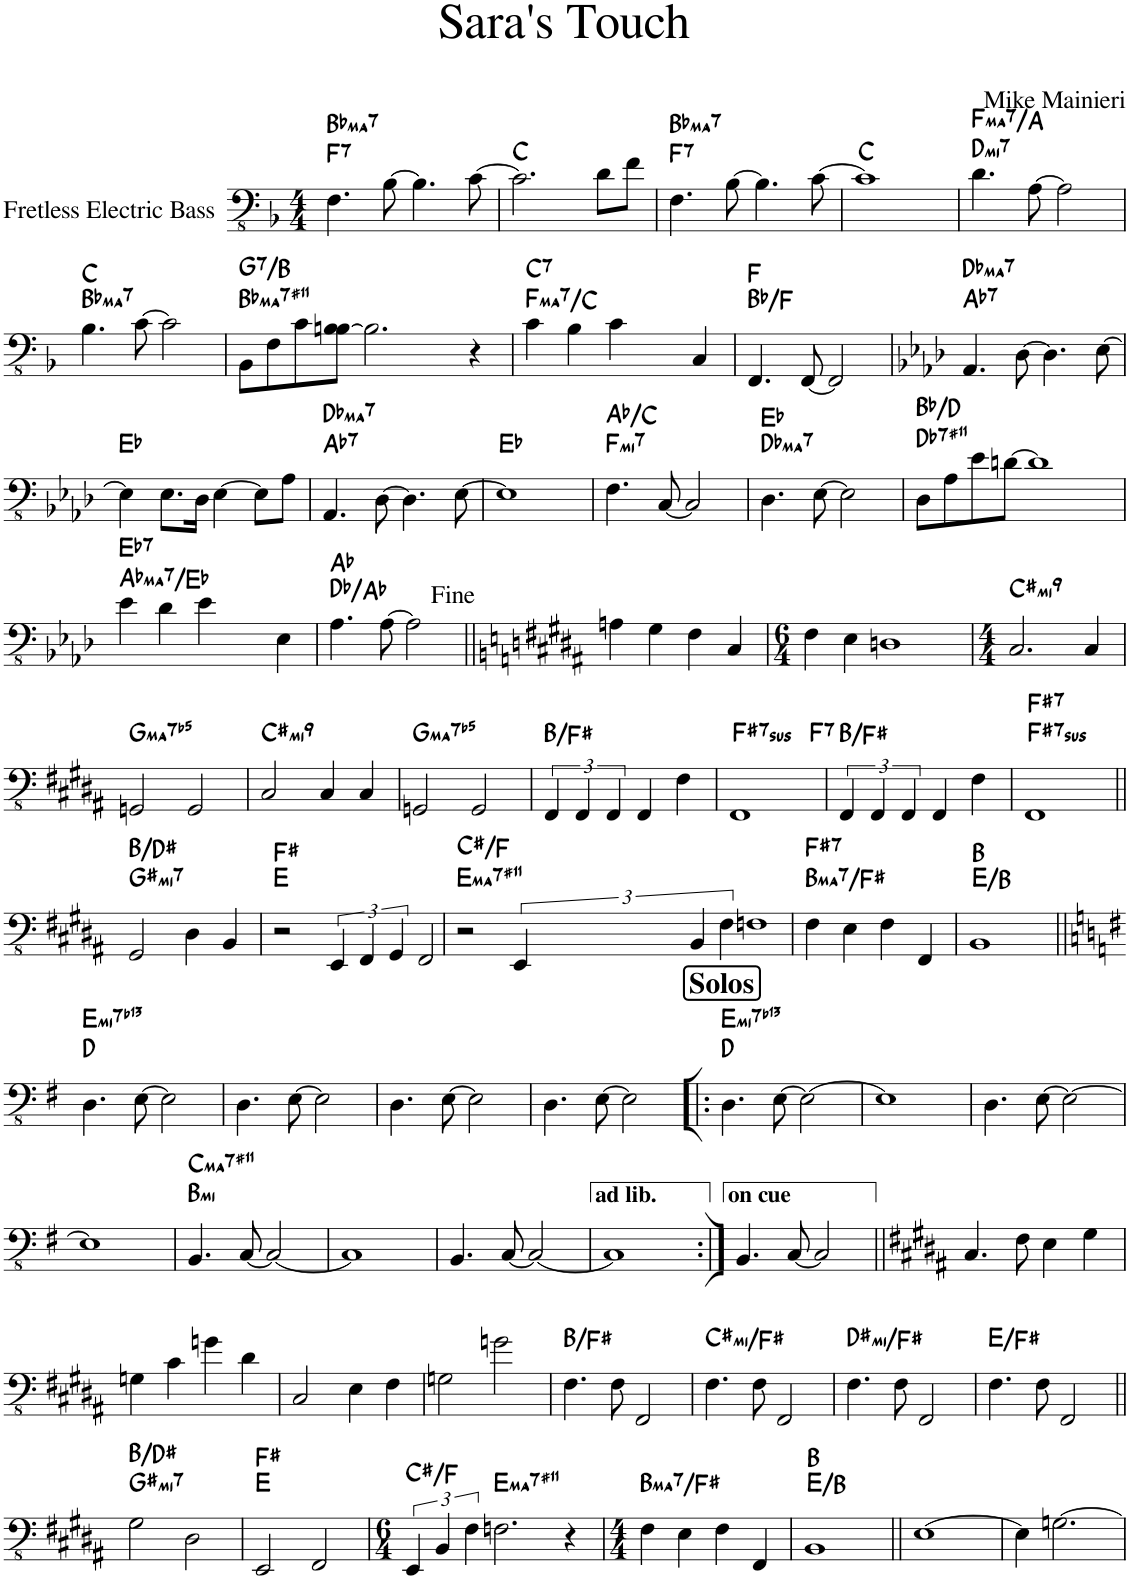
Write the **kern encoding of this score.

**kern	**harte
*part1	*part1
*staff1	*
*I"Fretless Electric Bass	*
*clefFv4	*
*k[b-]	*
*M4/4	*
=1	=1
!	!LO:H:n=1:kt=7
!	!LO:H:n=2:kt=ma7
4.FF\	F:7 Bb:maj7
[8BB-\	.
4.BB-\]	.
[8C\	.
=2	=2
2.C\]	C:maj
8D\L	.
8F\J	.
=3	=3
!	!LO:H:n=1:kt=7
!	!LO:H:n=2:kt=ma7
4.FF\	F:7 Bb:maj7
[8BB-\	.
4.BB-\]	.
[8C\	.
=4	=4
1C]	C:maj
=5	=5
!	!LO:H:n=1:kt=mi7
!	!LO:H:n=2:kt=ma7
4.D\	D:min7 F:maj7/3
[8AA\	.
2AA\]	.
!!LO:LB:g=z
=6	=6
!	!LO:H:n=1:kt=ma7
4.BB-\	Bb:maj7 C:maj
[8C\	.
2C\]	.
=7	=7
!	!LO:H:n=1:kt=ma7
!	!LO:H:n=2:kt=7
8BBB-\L	Bb:maj7(#11) G:7/3
8FF\	.
8C\	.
[8BBn\ 8BB\J	.
2BB\_	.
4ryy	.
4r	.
=8	=8
!	!LO:H:n=1:kt=ma7
!	!LO:H:n=2:kt=7
4C\	F:maj7/5 C:7
4BB\]	.
4BB-\	.
4C\	.
4CC/	.
=9	=9
4.FFF/	Bb:maj/5 F:maj
[8FFF/	.
2FFF/]	.
=10	=10
*k[b-e-a-d-]	*
!	!LO:H:n=1:kt=7
!	!LO:H:n=2:kt=ma7
4.AAA-/	Ab:7 Db:maj7
[8DD-\	.
4.DD-\]	.
[8EE-\	.
!!LO:LB:g=z
=11	=11
4EE-\]	Eb:maj
8.EE-\L	.
16DD-\Jk	.
[4EE-\	.
8EE-\L]	.
8AA-\J	.
=12	=12
!	!LO:H:n=1:kt=7
!	!LO:H:n=2:kt=ma7
4.AAA-/	Ab:7 Db:maj7
[8DD-\	.
4.DD-\]	.
[8EE-\	.
=13	=13
1EE-]	Eb:maj
=14	=14
!	!LO:H:n=1:kt=mi7
4.FF\	F:min7 Ab:maj/3
[8CC/	.
2CC/]	.
=15	=15
!	!LO:H:n=1:kt=ma7
4.DD-\	Db:maj7 Eb:maj
[8EE-\	.
2EE-\]	.
=16	=16
!	!LO:H:n=1:kt=7
8DD-\L	Db:7(#11) Bb:maj/3
8AA-\	.
8E-\	.
[8Dn\J	.
2D_	.
!!LO:LB:g=z
=17	=17
!	!LO:H:n=1:kt=ma7
!	!LO:H:n=2:kt=7
4E-\	Ab:maj7/5 Eb:7
2D]	.
4D-\	.
4E-\	.
4EE-\	.
=18	=18
4.AA-\	Db:maj/5 Ab:maj
[8AA-\	.
2AA-\]	.
=19||	=19||
*k[f#c#g#d#a#]	*
4AAn\	.
4GG#\	.
4FF#\	.
4CC#/	.
=20	=20
*M6/4	*
4FF#\	.
4EE\	.
1DDn	.
=21	=21
*M4/4	*
!	!LO:H:kt=mi9
2.CC#/	C#:min9
4CC#/	.
!!LO:LB:g=z
=22	=22
!	!LO:H:kt=ma7
2GGGn/	G:(3,b5,7)
2GGG/	.
=23	=23
!	!LO:H:kt=mi9
2CC#/	C#:min9
4CC#/	.
4CC#/	.
=24	=24
!	!LO:H:kt=ma7
2GGGn/	G:(3,b5,7)
2GGG/	.
=25	=25
6FFF#/	B:maj/5
6FFF#/	.
6FFF#/	.
4FFF#/	.
4FF#\	.
=26	=26
!	!LO:H:kt=7sus
*^	*
1FFF#	2..ryy	F#:sus4(7)
!	!	!LO:H:kt=7
.	8ryy	F:7
*v	*v	*
=27	=27
6FFF#/	B:maj/5
6FFF#/	.
6FFF#/	.
4FFF#/	.
4FF#\	.
=28	=28
!	!LO:H:n=1:kt=7sus
!	!LO:H:n=2:kt=7
1FFF#	F#:sus4(7) F#:7
!!LO:LB:g=z
=29||	=29||
!	!LO:H:n=1:kt=mi7
2GGG#/	G#:min7 B:maj/3
4DD#\	.
4BBB/	.
=30	=30
2r	E:maj F#:maj
6EEE/	.
6FFF#/	.
6GGG#/	.
2FFF#/	.
=31	=31
!	!LO:H:n=1:kt=ma7
2r	E:maj7(#11) C#:maj/b4
6EEE/	.
6BBB/	.
6FF#\	.
1FFn	.
=32	=32
!	!LO:H:n=1:kt=ma7
!	!LO:H:n=2:kt=7
4FF#\	B:maj7/5 F#:7
4EE\	.
4FF#\	.
4FFF#/	.
=33	=33
1BBB	E:maj/5 B:maj
!!LO:LB:g=z
=34||	=34||
*k[f#]	*
!	!LO:H:n=2:kt=mi7
4.DD\	D:maj E:min7(b13)
[8EE\	.
2EE\]	.
=35	=35
4.DD\	.
[8EE\	.
2EE\]	.
=36	=36
4.DD\	.
[8EE\	.
2EE\]	.
=37	=37
4.DD\	.
[8EE\	.
2EE\]	.
=38!|:	=38!|:
!LO:TX:a:B:t=Solos	!LO:H:n=2:kt=mi7
4.DD\	D:maj E:min7(b13)
[8EE\	.
2EE\_	.
=39	=39
1EE]	.
=40	=40
4.DD\	.
[8EE\	.
2EE\_	.
!!LO:LB:g=z
=41	=41
1EE]	.
=42	=42
!	!LO:H:n=1:kt=mi
!	!LO:H:n=2:kt=ma7
4.BBB/	B:min C:maj7(#11)
[8CC/	.
2CC/_	.
=43	=43
1CC]	.
=44	=44
4.BBB/	.
[8CC/	.
2CC/_	.
=45	=45
1CC]	.
=46:|!	=46:|!
4.BBB/	.
[8CC/	.
2CC/]	.
=47||	=47||
*k[f#c#g#d#a#]	*
4.CC#/	.
8FF#\	.
4EE\	.
4GG#\	.
!!LO:LB:g=z
=48	=48
4GGn\	.
4C#\	.
4Gn\	.
4D#\	.
=49	=49
2CC#/	.
4EE\	.
4FF#\	.
=50	=50
2GGn\	.
2Gn\	.
=51	=51
4.FF#\	B:maj/5
8FF#\	.
2FFF#/	.
=52	=52
!	!LO:H:kt=mi
4.FF#\	C#:min/4
8FF#\	.
2FFF#/	.
=53	=53
!	!LO:H:kt=mi
4.FF#\	D#:min/b3
8FF#\	.
2FFF#/	.
=54	=54
4.FF#\	E:maj/2
8FF#\	.
2FFF#/	.
!!LO:LB:g=z
=55||	=55||
!	!LO:H:n=1:kt=mi7
2GG#\	G#:min7 B:maj/3
2DD#\	.
=56	=56
2EEE/	E:maj F#:maj
2FFF#/	.
=57	=57
*M6/4	*
6EEE/	C#:maj/b4
6BBB/	.
6FF#\	.
!	!LO:H:kt=ma7
2.FFn\	E:maj7(#11)
4r	.
=58	=58
*M4/4	*
!	!LO:H:kt=ma7
4FF#\	B:maj7/5
4EE\	.
4FF#\	.
4FFF#/	.
=59	=59
1BBB	E:maj/5 B:maj
=60||	=60||
[1EE	.
=61	=61
4EE\]	.
[2.GGn\	.
=	=
*-	*-
